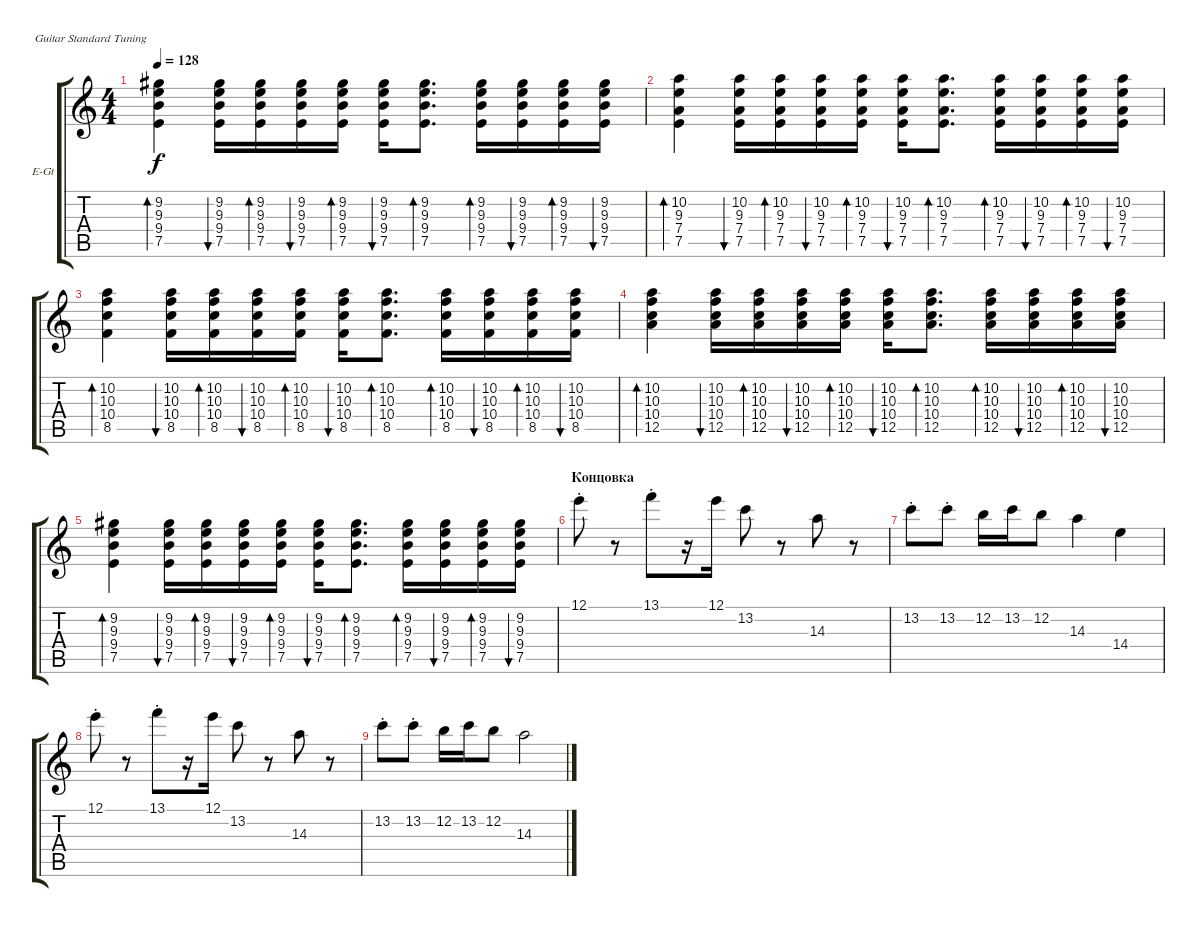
\defaultSystemsLayout 4
\bracketExtendMode groupsimilarinstruments
\firstSystemTrackNameOrientation horizontal
\otherSystemsTrackNameOrientation horizontal
\track ("Г. Каспарян" "E-Gt") {instrument overdrivenguitar}
\staff {score tabs}
\tuning (E4 B3 G3 D3 A2 E2)
\ts (4 4)
\tempo 128
\clef g2
\ks c
(9.2 9.3 9.4 7.5).4{bd 79 dy f} (9.2 9.3 9.4 7.5).16{bu 30} (9.2 9.3 9.4 7.5).16{bd 30} (9.2 9.3 9.4 7.5).16{bu 30} (9.2 9.3 9.4 7.5).16{bd 30} (9.2 9.3 9.4 7.5).16{bu 30} (9.2 9.3 9.4 7.5).8{d bd 30} (9.2 9.3 9.4 7.5).16{bd 30} (9.2 9.3 9.4 7.5).16{bu 30} (9.2 9.3 9.4 7.5).16{bd 30} (9.2 9.3 9.4 7.5).16{bu 30} |
(10.2 9.3 7.4 7.5).4{bd 79} (10.2 9.3 7.4 7.5).16{bu 30} (10.2 9.3 7.4 7.5).16{bd 30} (10.2 9.3 7.4 7.5).16{bu 30} (10.2 9.3 7.4 7.5).16{bd 30} (10.2 9.3 7.4 7.5).16{bu 30} (10.2 9.3 7.4 7.5).8{d bd 30} (10.2 9.3 7.4 7.5).16{bd 30} (10.2 9.3 7.4 7.5).16{bu 30} (10.2 9.3 7.4 7.5).16{bd 30} (10.2 9.3 7.4 7.5).16{bu 30} |
(10.2 10.3 10.4 8.5).4{bd 79} (10.2 10.3 10.4 8.5).16{bu 30} (10.2 10.3 10.4 8.5).16{bd 30} (10.2 10.3 10.4 8.5).16{bu 30} (10.2 10.3 10.4 8.5).16{bd 30} (10.2 10.3 10.4 8.5).16{bu 30} (10.2 10.3 10.4 8.5).8{d bd 30} (10.2 10.3 10.4 8.5).16{bd 30} (10.2 10.3 10.4 8.5).16{bu 30} (10.2 10.3 10.4 8.5).16{bd 30} (10.2 10.3 10.4 8.5).16{bu 30} |
(10.2 10.3 10.4 12.5).4{bd 79} (10.2 10.3 10.4 12.5).16{bu 30} (10.2 10.3 10.4 12.5).16{bd 30} (10.2 10.3 10.4 12.5).16{bu 30} (10.2 10.3 10.4 12.5).16{bd 30} (10.2 10.3 10.4 12.5).16{bu 30} (10.2 10.3 10.4 12.5).8{d bd 30} (10.2 10.3 10.4 12.5).16{bd 30} (10.2 10.3 10.4 12.5).16{bu 30} (10.2 10.3 10.4 12.5).16{bd 30} (10.2 10.3 10.4 12.5).16{bu 30} |
(9.2 9.3 9.4 7.5).4{bd 79} (9.2 9.3 9.4 7.5).16{bu 30} (9.2 9.3 9.4 7.5).16{bd 30} (9.2 9.3 9.4 7.5).16{bu 30} (9.2 9.3 9.4 7.5).16{bd 30} (9.2 9.3 9.4 7.5).16{bu 30} (9.2 9.3 9.4 7.5).8{d bd 30} (9.2 9.3 9.4 7.5).16{bd 30} (9.2 9.3 9.4 7.5).16{bu 30} (9.2 9.3 9.4 7.5).16{bd 30} (9.2 9.3 9.4 7.5).16{bu 30} |
\section ("" "Концовка")
12.1{st}.8 r.8 13.1{st}.8 r.16 12.1.16 13.2.8 r.8 14.3.8 r.8 |
13.2{st}.8 13.2{st}.8 12.2.16 13.2.16 12.2.8 14.3.4 14.4.4 |
12.1{st}.8 r.8 13.1{st}.8 r.16 12.1.16 13.2.8 r.8 14.3.8 r.8 |
13.2{st}.8 13.2{st}.8 12.2.16 13.2.16 12.2.8 14.3.2
